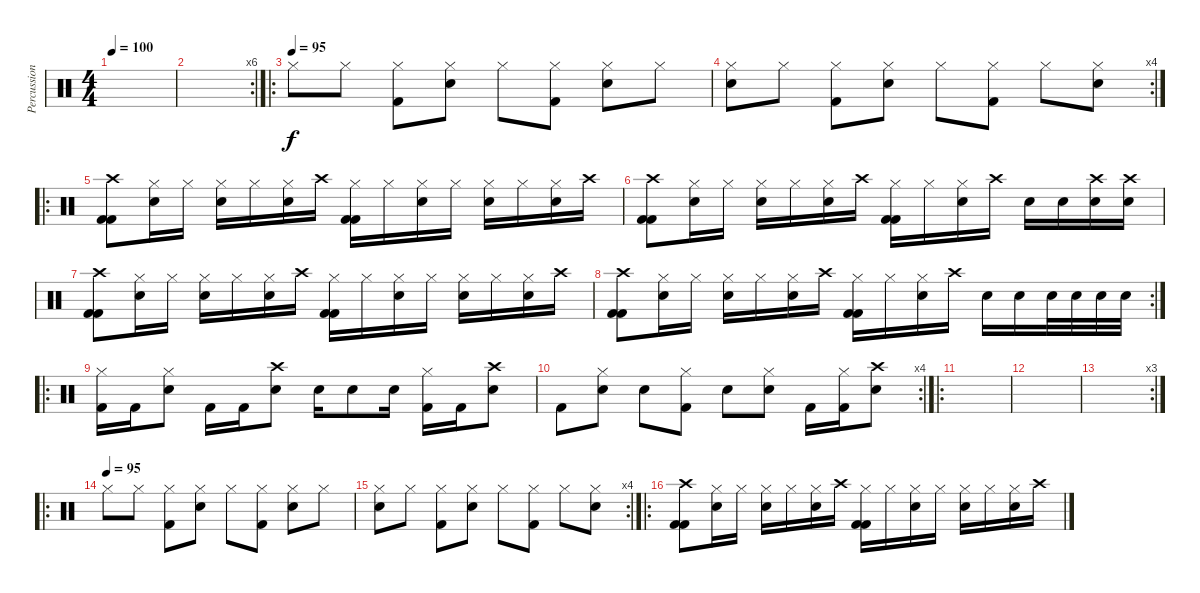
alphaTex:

\track ("Percussion" "Percussion") {instrument percussion}
\staff {score}
\articulation defaults
\ts (4 4)
\tempo 100
\tempo 88
\tempo 100
\clef neutral
\ks c
|
\rc 6
|
\ro
\tempo (95)
"Hi-Hat (closed)".8 "Hi-Hat (closed)".8 ("Hi-Hat (closed)" "Kick (hit) 2").8 ("Hi-Hat (closed)" "Snare (hit) 2").8 "Hi-Hat (closed)".8 ("Hi-Hat (closed)" "Kick (hit) 2").8 ("Hi-Hat (closed)" "Snare (hit) 2").8 "Hi-Hat (closed)".8 |
\rc 4
("Hi-Hat (closed)" "Snare (hit) 2").8 "Hi-Hat (closed)".8 ("Hi-Hat (closed)" "Kick (hit) 2").8 ("Hi-Hat (closed)" "Snare (hit) 2").8 "Hi-Hat (closed)".8 ("Hi-Hat (closed)" "Kick (hit) 2").8 "Hi-Hat (closed)".8 ("Hi-Hat (closed)" "Snare (hit) 2").8 |
\ro
("Crash high (hit)" "Kick (hit) 2" "Kick (hit) 2").8 ("Hi-Hat (closed)" "Snare (hit) 2").16 "Hi-Hat (closed)".16 ("Hi-Hat (closed)" "Snare (hit) 2").16 "Hi-Hat (closed)".16 ("Hi-Hat (closed)" "Snare (hit) 2").16 "Crash high (hit)".16 ("Hi-Hat (closed)" "Kick (hit) 2" "Kick (hit) 2").16 "Hi-Hat (closed)".16 ("Hi-Hat (closed)" "Snare (hit) 2").16 "Hi-Hat (closed)".16 ("Hi-Hat (closed)" "Snare (hit) 2").16 "Hi-Hat (closed)".16 ("Hi-Hat (closed)" "Snare (hit) 2").16 "Crash high (hit)".16 |
("Crash high (hit)" "Kick (hit) 2" "Kick (hit) 2").8 ("Hi-Hat (closed)" "Snare (hit) 2").16 "Hi-Hat (closed)".16 ("Hi-Hat (closed)" "Snare (hit) 2").16 "Hi-Hat (closed)".16 ("Hi-Hat (closed)" "Snare (hit) 2").16 "Crash high (hit)".16 ("Hi-Hat (closed)" "Kick (hit) 2" "Kick (hit) 2").16 "Hi-Hat (closed)".16 ("Hi-Hat (closed)" "Snare (hit) 2").16 "Crash high (hit)".16 "Snare (hit) 2".16 "Snare (hit) 2".16 ("Crash high (hit)" "Snare (hit) 2").16 ("Crash high (hit)" "Snare (hit) 2").16 |
("Crash high (hit)" "Kick (hit) 2" "Kick (hit) 2").8 ("Hi-Hat (closed)" "Snare (hit) 2").16 "Hi-Hat (closed)".16 ("Hi-Hat (closed)" "Snare (hit) 2").16 "Hi-Hat (closed)".16 ("Hi-Hat (closed)" "Snare (hit) 2").16 "Crash high (hit)".16 ("Hi-Hat (closed)" "Kick (hit) 2" "Kick (hit) 2").16 "Hi-Hat (closed)".16 ("Hi-Hat (closed)" "Snare (hit) 2").16 "Hi-Hat (closed)".16 ("Hi-Hat (closed)" "Snare (hit) 2").16 "Hi-Hat (closed)".16 ("Hi-Hat (closed)" "Snare (hit) 2").16 "Crash high (hit)".16 |
\rc 2
("Crash high (hit)" "Kick (hit) 2" "Kick (hit) 2").8 ("Hi-Hat (closed)" "Snare (hit) 2").16 "Hi-Hat (closed)".16 ("Hi-Hat (closed)" "Snare (hit) 2").16 "Hi-Hat (closed)".16 ("Hi-Hat (closed)" "Snare (hit) 2").16 "Crash high (hit)".16 ("Hi-Hat (closed)" "Kick (hit) 2" "Kick (hit) 2").16 "Hi-Hat (closed)".16 ("Hi-Hat (closed)" "Snare (hit) 2").16 "Crash high (hit)".16 "Snare (hit) 2".16 "Snare (hit) 2".16 "Snare (hit) 2".32 "Snare (hit) 2".32 "Snare (hit) 2".32 "Snare (hit) 2".32 |
\ro
("Hi-Hat (closed)" "Kick (hit) 2").16 "Kick (hit) 2".16 ("Hi-Hat (closed)" "Snare (hit) 2").8 "Kick (hit) 2".16 "Kick (hit) 2".16 ("Crash high (hit)" "Snare (hit) 2").8 "Snare (hit) 2".16 "Snare (hit) 2".8 "Snare (hit) 2".16 ("Hi-Hat (closed)" "Kick (hit) 2").16 "Kick (hit) 2".16 ("Crash high (hit)" "Snare (hit) 2").8 |
\rc 4 "Kick (hit) 2".8
("Hi-Hat (closed)" "Snare (hit) 2").8 "Snare (hit) 2".8 ("Hi-Hat (closed)" "Kick (hit) 2").8 "Snare (hit) 2".8 ("Hi-Hat (closed)" "Snare (hit) 2").8 "Kick (hit) 2".16 ("Hi-Hat (closed)" "Kick (hit) 2").16 ("Crash high (hit)" "Snare (hit) 2").8 |
\ro
|
|
\rc 3
|
\ro
\tempo (95)
"Hi-Hat (closed)".8 "Hi-Hat (closed)".8 ("Hi-Hat (closed)" "Kick (hit) 2").8 ("Hi-Hat (closed)" "Snare (hit) 2").8 "Hi-Hat (closed)".8 ("Hi-Hat (closed)" "Kick (hit) 2").8 ("Hi-Hat (closed)" "Snare (hit) 2").8 "Hi-Hat (closed)".8 |
\rc 4
("Hi-Hat (closed)" "Snare (hit) 2").8 "Hi-Hat (closed)".8 ("Hi-Hat (closed)" "Kick (hit) 2").8 ("Hi-Hat (closed)" "Snare (hit) 2").8 "Hi-Hat (closed)".8 ("Hi-Hat (closed)" "Kick (hit) 2").8 "Hi-Hat (closed)".8 ("Hi-Hat (closed)" "Snare (hit) 2").8 |
\ro
("Crash high (hit)" "Kick (hit) 2" "Kick (hit) 2").8 ("Hi-Hat (closed)" "Snare (hit) 2").16 "Hi-Hat (closed)".16 ("Hi-Hat (closed)" "Snare (hit) 2").16 "Hi-Hat (closed)".16 ("Hi-Hat (closed)" "Snare (hit) 2").16 "Crash high (hit)".16 ("Hi-Hat (closed)" "Kick (hit) 2" "Kick (hit) 2").16 "Hi-Hat (closed)".16 ("Hi-Hat (closed)" "Snare (hit) 2").16 "Hi-Hat (closed)".16 ("Hi-Hat (closed)" "Snare (hit) 2").16 "Hi-Hat (closed)".16 ("Hi-Hat (closed)" "Snare (hit) 2").16 "Crash high (hit)".16
